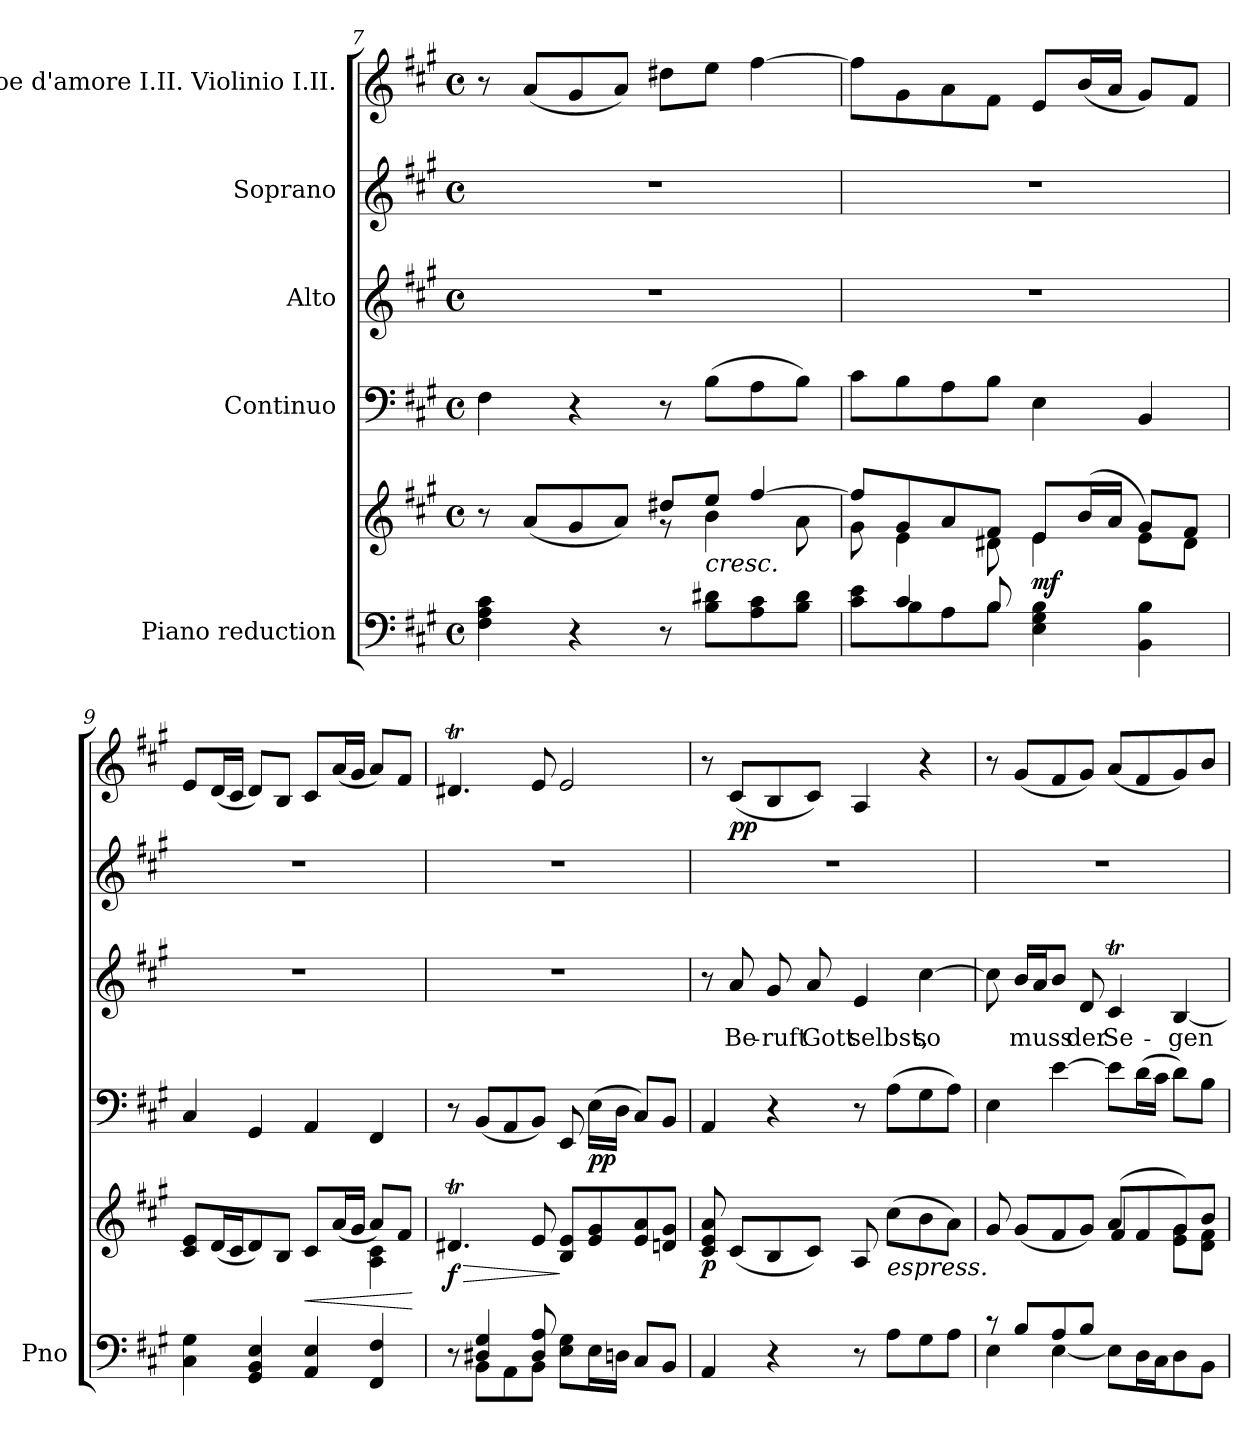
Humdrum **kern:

**kern	**kern	**dynam	**kern	**dynam	**kern	**text	**kern	**kern	**dynam
*part5	*part5	*part5	*part4	*part4	*part3	*part3	*part2	*part1	*part1
*staff6	*staff5	*staff5/6	*staff4	*staff4	*staff3	*staff3	*staff2	*staff1	*staff1
*I"Piano reduction	*	*	*I"Continuo	*	*I"Alto	*	*I"Soprano	*I"Oboe d'amore I.II. Violinio I.II.	*
*I'Pno	*	*	*	*	*	*	*	*	*
*clefF4	*clefG2	*	*clefF4	*	*clefG2	*	*clefG2	*clefG2	*
*k[f#c#g#]	*k[f#c#g#]	*	*k[f#c#g#]	*	*k[f#c#g#]	*	*k[f#c#g#]	*k[f#c#g#]	*
*M4/4	*M4/4	*	*M4/4	*	*M4/4	*	*M4/4	*M4/4	*
*met(c)	*met(c)	*	*met(c)	*	*met(c)	*	*met(c)	*met(c)	*
=7	=7	=7	=7	=7	=7	=7	=7	=7	=7
*	*^	*	*	*	*	*	*	*	*
4F#\ 4A\ 4c#\	8r	8ryy	.	4F#\	.	1r	.	1r	8r	.
.	(8a/L	8ryy	.	.	.	.	.	.	(8a/L	.
4r	8g#/	4ryy	.	4r	.	.	.	.	8g#/	.
.	8a/J)	.	.	.	.	.	.	.	8a/J)	.
8r	8dd#X/L	8r	.	8r	.	.	.	.	8dd#X\L	.
!	!LO:TX:b:i:t=cresc.	!	!	!	!	!	!	!	!	!
8B\ 8d#X\L	8ee/J	4b\	.	(8B\L	.	.	.	.	8ee\J	.
8A\ 8c#\	[4ff#/	.	.	8A\	.	.	.	.	[4ff#\	.
8B\ 8d#\J	.	8a\	.	8B\J)	.	.	.	.	.	.
=8	=8	=8	=8	=8	=8	=8	=8	=8	=8	=8
*^	*	*	*	*	*	*	*	*	*	*
8ryy	8c#\ 8e\L	8ff#/L]	8g#\	.	8c#\L	.	1r	.	1r	8ff#\L]	.
4c#/	8B\	8g#/	4e\	.	8B\	.	.	.	.	8g#\	.
.	8A\	8a/	.	.	8A\	.	.	.	.	8a\	.
8B/	8B\J	8f#/J	8d#X\	.	8B\J	.	.	.	.	8f#\J	.
!	!	!	!	!LO:DY:b	!	!	!	!	!	!	!
2ryy	4E\ 4G#\ 4B\	8e/L	4e\	mf	4E\	.	.	.	.	8e/L	.
.	.	(16b/L	.	.	.	.	.	.	.	(16b/L	.
.	.	16a/JJ	.	.	.	.	.	.	.	16a/JJ	.
.	4BB\ 4B\	8g#/L)	8e\L	.	4BB/	.	.	.	.	8g#/L)	.
.	.	8f#/J	8d#\J	.	.	.	.	.	.	8f#/J	.
*v	*v	*	*	*	*	*	*	*	*	*	*
=9	=9	=9	=9	=9	=9	=9	=9	=9	=9	=9
4C#\ 4G#\	8c#/ 8e/L	2ryy	.	4C#/	.	1r	.	1r	8e/L	.
.	(<16d/L	.	.	.	.	.	.	.	(16d/L	.
.	16c#/J	.	.	.	.	.	.	.	16c#/JJ	.
4GG#/ 4BB/ 4E/	8d/)	.	.	4GG#/	.	.	.	.	8d/L)	.
.	8B/J	.	.	.	.	.	.	.	8B/J	.
!	!	!	!LO:HP:b	!	!	!	!	!	!	!
4AA/ 4E/	8c#/L	4ryy	<	4AA/	.	.	.	.	8c#/L	.
.	(16a/L	.	.	.	.	.	.	.	(16a/L	.
.	16g#/JJ	.	.	.	.	.	.	.	16g#/JJ	.
4FF#/ 4F#/	8a/L)	4A\ 4c#\	.	4FF#/	.	.	.	.	8a/L)	.
.	8f#/J	.	.	.	.	.	.	.	8f#/J	.
*	*v	*v	*	*	*	*	*	*	*	*
.	.	[	.	.	.	.	.	.	.
=10	=10	=10	=10	=10	=10	=10	=10	=10	=10
*^	*	*	*	*	*	*	*	*	*
!	!	!	!LO:HP:b	!	!	!	!	!	!	!
!	!	!	!LO:DY:n=1:b	!	!	!	!	!	!	!
8r	8ryy	4.d#Xt/	> f	8r	.	1r	.	1r	4.d#Xt/	.
4D#X/ 4G#/	8BB\L	.	.	(8BB/L	.	.	.	.	.	.
.	8AA\	.	.	8AA/	.	.	.	.	.	.
8D#/ 8A/	8BB\J	8e/	.	8BB/J)	.	.	.	.	8e/	.
2ryy	8E\ 8G#\L	8B/ 8e/L	]	8EE/	.	.	.	.	2e/	.
!	!	!	!	!	!LO:DY:b	!	!	!	!	!
.	16E\L	8e/ 8g#/	.	(16E\LL	pp	.	.	.	.	.
.	16Dn\JJ	.	.	16D\JJ	.	.	.	.	.	.
.	8C#/L	8e/ 8a/	.	8C#/L)	.	.	.	.	.	.
.	8BB/J	8dn/ 8g#/J	.	8BB/J	.	.	.	.	.	.
!!LO:PB:g=z
=11	=11	=11	=11	=11	=11	=11	=11	=11	=11	=11
!	!	!	!LO:DY:b	!	!	!	!	!	!	!
*v	*v	*	*	*	*	*	*	*	*	*
4AA/	8c#/ 8e/ 8a/	p	4AA/	.	8r	.	1r	8r	.
!	!	!	!	!	!	!LO:LY:b	!	!	!LO:DY:b
.	(8c#/L	.	.	.	8a/	Be-	.	(8c#/L	pp
!	!	!	!	!	!	!LO:LY:b	!	!	!
4r	8B/	.	4r	.	8g#/	-ruft	.	8B/	.
!	!	!	!	!	!	!LO:LY:b	!	!	!
.	8c#/J)	.	.	.	8a/	Gott	.	8c#/J)	.
!	!	!	!	!	!	!LO:LY:b	!	!	!
8r	8A/	.	8r	.	4e/	selbst,	.	4A/	.
!	!LO:TX:b:i:t=espress.	!	!	!	!	!	!	!	!
8A\L	(8cc#\L	.	(8A\L	.	.	.	.	.	.
!	!	!	!	!	!	!LO:LY:b	!	!	!
8G#\	8b\	.	8G#\	.	[4cc#\	so	.	4r	.
8A\J	8a\J)	.	8A\J)	.	.	.	.	.	.
=12	=12	=12	=12	=12	=12	=12	=12	=12	=12
*^	*^	*	*	*	*	*	*	*	*
8r	4E\	8g#/	2ryy	.	4E\	.	8cc#\]	.	1r	8r	.
!	!	!	!	!	!	!	!	!LO:LY:b	!	!	!
8B/L	.	(8g#/L	.	.	.	.	16b/LL	muss	.	(8g#/L	.
.	.	.	.	.	.	.	16a/J	.	.	.	.
8A/	[4E\	8f#/	.	.	[4e\	.	8b/J	.	.	8f#/	.
!	!	!	!	!	!	!	!	!LO:LY:b	!	!	!
8B/J	.	8g#/J)	.	.	.	.	8d/	der	.	8g#/J)	.
!	!	!	!	!	!	!	!	!LO:LY:b	!	!	!
2ryy	8E\L]	(>8a/L	4f#/	.	8e\L]	.	4c#t/	Se-	.	(8a/L	.
.	16D\L	8f#/	.	.	(16d\L	.	.	.	.	8f#/	.
.	16C#\J	.	.	.	16c#\JJ	.	.	.	.	.	.
!	!	!	!	!	!	!	!	!LO:LY:b	!	!	!
.	8D\	8g#/)	8e\ 8g#\L	.	8d\L)	.	[4B/	-gen	.	8g#/)	.
.	8BB\J	8b/J	8d\ 8f#\J	.	8B\J	.	.	.	.	8b/J	.
*v	*v	*	*	*	*	*	*	*	*	*	*
*	*v	*v	*	*	*	*	*	*	*	*
=	=	=	=	=	=	=	=	=	=
*-	*-	*-	*-	*-	*-	*-	*-	*-	*-
